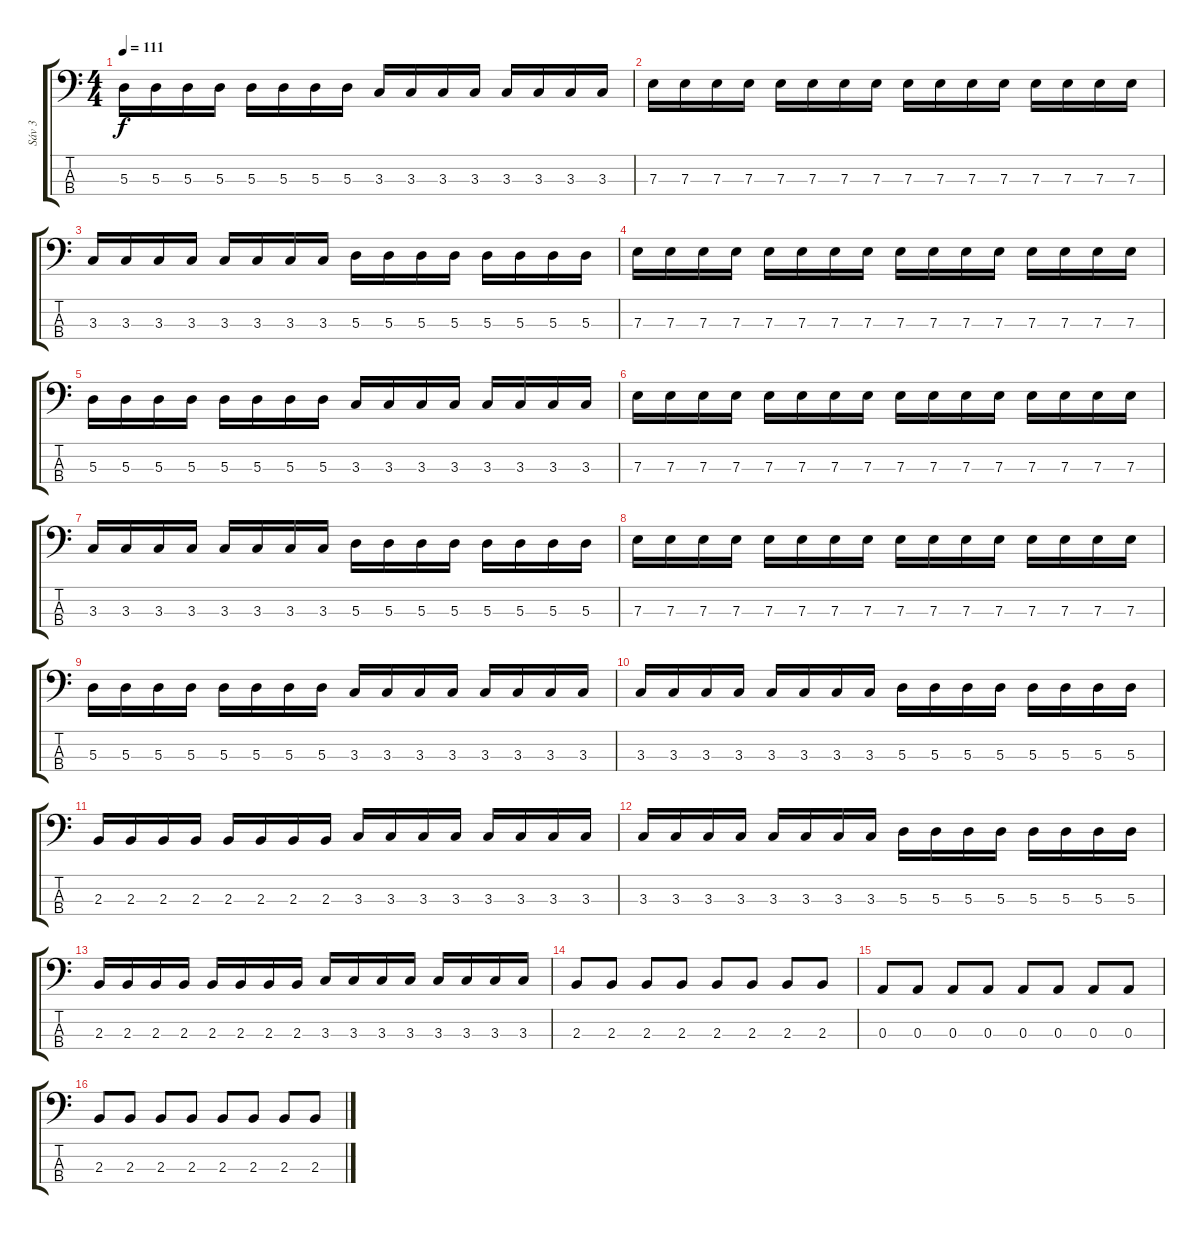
\track ("Sáv 3" "Sáv 3") {instrument electricbasspick}
\staff {score tabs}
\tuning (G2 D2 A1 E1) {hide}
\ts (4 4)
\tempo 111
\clef f4
\ks c
5.3.16{dy f} 5.3.16 5.3.16 5.3.16 5.3.16 5.3.16 5.3.16 5.3.16 3.3.16 3.3.16 3.3.16 3.3.16 3.3.16 3.3.16 3.3.16 3.3.16 |
7.3.16 7.3.16 7.3.16 7.3.16 7.3.16 7.3.16 7.3.16 7.3.16 7.3.16 7.3.16 7.3.16 7.3.16 7.3.16 7.3.16 7.3.16 7.3.16 |
3.3.16 3.3.16 3.3.16 3.3.16 3.3.16 3.3.16 3.3.16 3.3.16 5.3.16 5.3.16 5.3.16 5.3.16 5.3.16 5.3.16 5.3.16 5.3.16 |
7.3.16 7.3.16 7.3.16 7.3.16 7.3.16 7.3.16 7.3.16 7.3.16 7.3.16 7.3.16 7.3.16 7.3.16 7.3.16 7.3.16 7.3.16 7.3.16 |
5.3.16 5.3.16 5.3.16 5.3.16 5.3.16 5.3.16 5.3.16 5.3.16 3.3.16 3.3.16 3.3.16 3.3.16 3.3.16 3.3.16 3.3.16 3.3.16 |
7.3.16 7.3.16 7.3.16 7.3.16 7.3.16 7.3.16 7.3.16 7.3.16 7.3.16 7.3.16 7.3.16 7.3.16 7.3.16 7.3.16 7.3.16 7.3.16 |
3.3.16 3.3.16 3.3.16 3.3.16 3.3.16 3.3.16 3.3.16 3.3.16 5.3.16 5.3.16 5.3.16 5.3.16 5.3.16 5.3.16 5.3.16 5.3.16 |
7.3.16 7.3.16 7.3.16 7.3.16 7.3.16 7.3.16 7.3.16 7.3.16 7.3.16 7.3.16 7.3.16 7.3.16 7.3.16 7.3.16 7.3.16 7.3.16 |
5.3.16 5.3.16 5.3.16 5.3.16 5.3.16 5.3.16 5.3.16 5.3.16 3.3.16 3.3.16 3.3.16 3.3.16 3.3.16 3.3.16 3.3.16 3.3.16 |
3.3.16 3.3.16 3.3.16 3.3.16 3.3.16 3.3.16 3.3.16 3.3.16 5.3.16 5.3.16 5.3.16 5.3.16 5.3.16 5.3.16 5.3.16 5.3.16 |
2.3.16 2.3.16 2.3.16 2.3.16 2.3.16 2.3.16 2.3.16 2.3.16 3.3.16 3.3.16 3.3.16 3.3.16 3.3.16 3.3.16 3.3.16 3.3.16 |
3.3.16 3.3.16 3.3.16 3.3.16 3.3.16 3.3.16 3.3.16 3.3.16 5.3.16 5.3.16 5.3.16 5.3.16 5.3.16 5.3.16 5.3.16 5.3.16 |
2.3.16 2.3.16 2.3.16 2.3.16 2.3.16 2.3.16 2.3.16 2.3.16 3.3.16 3.3.16 3.3.16 3.3.16 3.3.16 3.3.16 3.3.16 3.3.16 |
2.3.8 2.3.8 2.3.8 2.3.8 2.3.8 2.3.8 2.3.8 2.3.8 |
0.3.8 0.3.8 0.3.8 0.3.8 0.3.8 0.3.8 0.3.8 0.3.8 |
2.3.8 2.3.8 2.3.8 2.3.8 2.3.8 2.3.8 2.3.8 2.3.8
